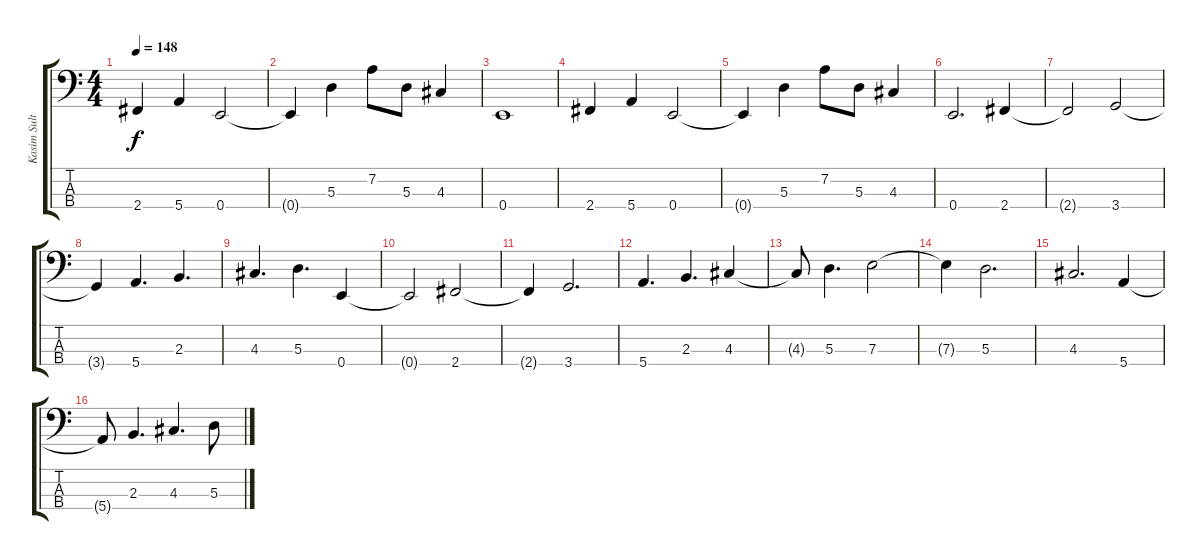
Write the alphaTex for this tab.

\track ("Kasim Sulton" "Kasim Sult") {instrument electricbassfinger}
\staff {score tabs}
\tuning (G2 D2 A1 E1) {hide}
\ts (4 4)
\tempo 148
\clef f4
\ks c
2.4.4{dy f} 5.4.4 0.4.2 |
0.4{t}.4 5.3.4 7.2.8 5.3.8 4.3.4 |
0.4.1 |
2.4.4 5.4.4 0.4.2 |
0.4{t}.4 5.3.4 7.2.8 5.3.8 4.3.4 |
0.4.2{d} 2.4.4 |
2.4{t}.2 3.4.2 |
3.4{t}.4 5.4.4{d} 2.3.4{d} |
4.3.4{d} 5.3.4{d} 0.4.4 |
0.4{t}.2 2.4.2 |
2.4{t}.4 3.4.2{d} |
5.4.4{d} 2.3.4{d} 4.3.4 |
4.3{t}.8 5.3.4{d} 7.3.2 |
7.3{t}.4 5.3.2{d} |
4.3.2{d} 5.4.4 |
5.4{t}.8 2.3.4{d} 4.3.4{d} 5.3.8
